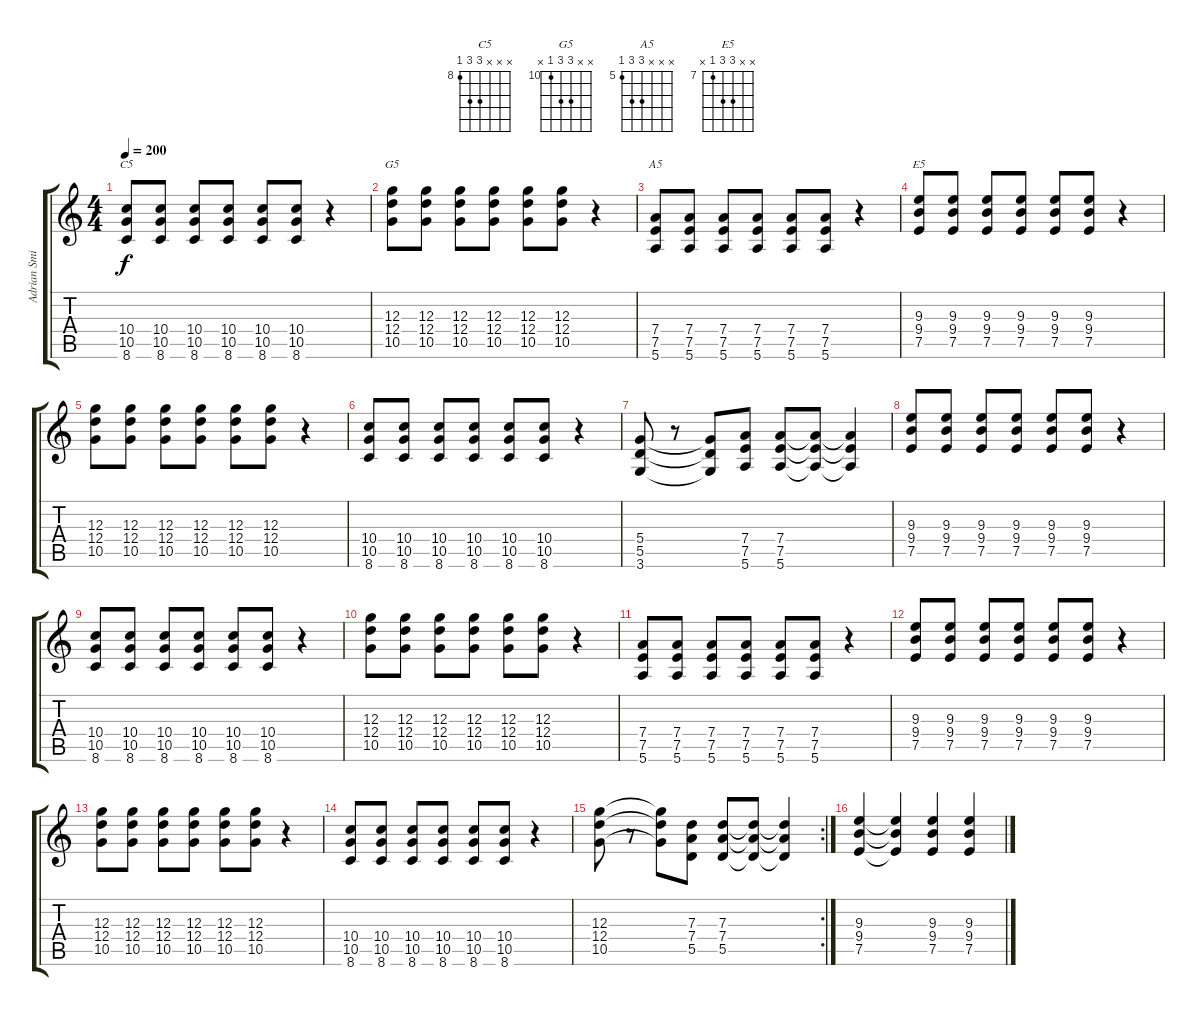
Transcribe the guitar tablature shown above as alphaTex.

\track ("Adrian Smith" "Adrian Smi") {instrument distortionguitar}
\staff {score tabs}
\tuning (E4 B3 G3 D3 A2 E2) {hide}
\chord ("C5" x x x 10 10 8) {firstfret 8}
\chord ("G5" x x 12 12 10 x) {firstfret 10}
\chord ("A5" x x x 7 7 5) {firstfret 5}
\chord ("E5" x x 9 9 7 x) {firstfret 7}
\ts (4 4)
\tempo 200
\clef g2
\ks c
(10.4 10.5 8.6).8{ch "C5" dy f} (10.4 10.5 8.6).8 (10.4 10.5 8.6).8 (10.4 10.5 8.6).8 (10.4 10.5 8.6).8 (10.4 10.5 8.6).8 r.4 |
(12.3 12.4 10.5).8{ch "G5"} (12.3 12.4 10.5).8 (12.3 12.4 10.5).8 (12.3 12.4 10.5).8 (12.3 12.4 10.5).8 (12.3 12.4 10.5).8 r.4 |
(7.4 7.5 5.6).8{ch "A5"} (7.4 7.5 5.6).8 (7.4 7.5 5.6).8 (7.4 7.5 5.6).8 (7.4 7.5 5.6).8 (7.4 7.5 5.6).8 r.4 |
(9.3 9.4 7.5).8{ch "E5"} (9.3 9.4 7.5).8 (9.3 9.4 7.5).8 (9.3 9.4 7.5).8 (9.3 9.4 7.5).8 (9.3 9.4 7.5).8 r.4 |
(12.3 12.4 10.5).8 (12.3 12.4 10.5).8 (12.3 12.4 10.5).8 (12.3 12.4 10.5).8 (12.3 12.4 10.5).8 (12.3 12.4 10.5).8 r.4 |
(10.4 10.5 8.6).8 (10.4 10.5 8.6).8 (10.4 10.5 8.6).8 (10.4 10.5 8.6).8 (10.4 10.5 8.6).8 (10.4 10.5 8.6).8 r.4 |
(5.4 5.5 3.6).8 r.8 (5.4{t} 5.5{t} 3.6{t}).8 (7.4 7.5 5.6).8 (7.4 7.5 5.6).8 (7.4{t} 7.5{t} 5.6{t}).8 (7.4{t} 7.5{t} 5.6{t}).4 |
(9.3 9.4 7.5).8 (9.3 9.4 7.5).8 (9.3 9.4 7.5).8 (9.3 9.4 7.5).8 (9.3 9.4 7.5).8 (9.3 9.4 7.5).8 r.4 |
(10.4 10.5 8.6).8 (10.4 10.5 8.6).8 (10.4 10.5 8.6).8 (10.4 10.5 8.6).8 (10.4 10.5 8.6).8 (10.4 10.5 8.6).8 r.4 |
(12.3 12.4 10.5).8 (12.3 12.4 10.5).8 (12.3 12.4 10.5).8 (12.3 12.4 10.5).8 (12.3 12.4 10.5).8 (12.3 12.4 10.5).8 r.4 |
(7.4 7.5 5.6).8 (7.4 7.5 5.6).8 (7.4 7.5 5.6).8 (7.4 7.5 5.6).8 (7.4 7.5 5.6).8 (7.4 7.5 5.6).8 r.4 |
(9.3 9.4 7.5).8 (9.3 9.4 7.5).8 (9.3 9.4 7.5).8 (9.3 9.4 7.5).8 (9.3 9.4 7.5).8 (9.3 9.4 7.5).8 r.4 |
(12.3 12.4 10.5).8 (12.3 12.4 10.5).8 (12.3 12.4 10.5).8 (12.3 12.4 10.5).8 (12.3 12.4 10.5).8 (12.3 12.4 10.5).8 r.4 |
(10.4 10.5 8.6).8 (10.4 10.5 8.6).8 (10.4 10.5 8.6).8 (10.4 10.5 8.6).8 (10.4 10.5 8.6).8 (10.4 10.5 8.6).8 r.4 |
\rc 2
(12.3 12.4 10.5).8 r.8 (12.3{t} 12.4{t} 10.5{t}).8 (7.3 7.4 5.5).8 (7.3 7.4 5.5).8 (7.3{t} 7.4{t} 5.5{t}).8 (7.3{t} 7.4{t} 5.5{t}).4 |
(9.3 9.4 7.5).4{volume 10} (9.3{t} 9.4{t} 7.5{t}).4 (9.3 9.4 7.5).4 (9.3 9.4 7.5).4
